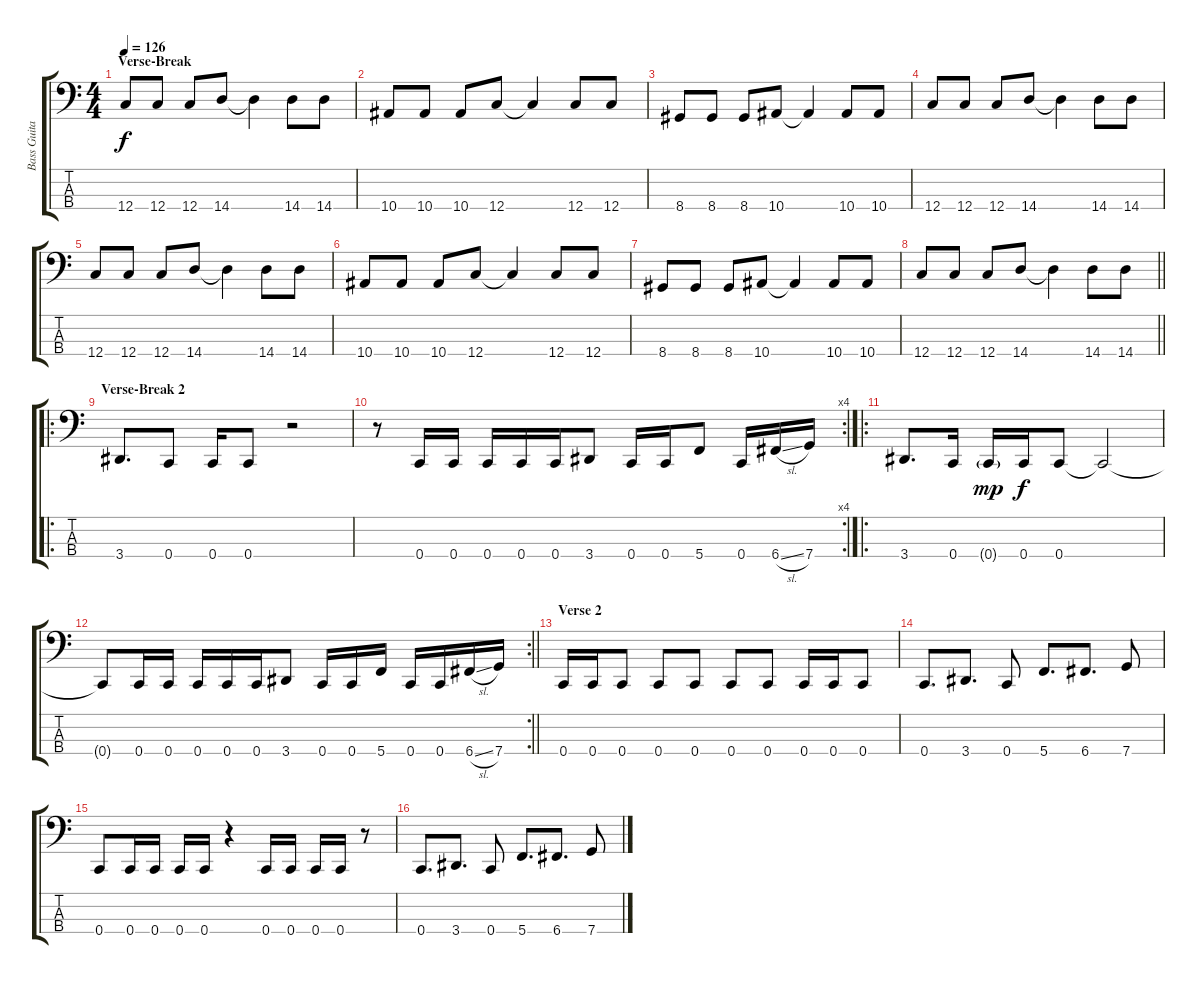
\track ("Bass Guitar" "Bass Guita") {instrument electricbasspick}
\staff {score tabs}
\tuning (F2 C2 G1 C1) {hide}
\ts (4 4)
\section ("" "Verse-Break")
\tempo 126
\clef f4
\ks c
12.4.8{dy f} 12.4.8 12.4.8 14.4.8 14.4{t}.4 14.4.8 14.4.8 |
10.4.8 10.4.8 10.4.8 12.4.8 12.4{t}.4 12.4.8 12.4.8 |
8.4.8 8.4.8 8.4.8 10.4.8 10.4{t}.4 10.4.8 10.4.8 |
12.4.8 12.4.8 12.4.8 14.4.8 14.4{t}.4 14.4.8 14.4.8 |
12.4.8 12.4.8 12.4.8 14.4.8 14.4{t}.4 14.4.8 14.4.8 |
10.4.8 10.4.8 10.4.8 12.4.8 12.4{t}.4 12.4.8 12.4.8 |
8.4.8 8.4.8 8.4.8 10.4.8 10.4{t}.4 10.4.8 10.4.8 |
\barLineRight lightlight
12.4.8 12.4.8 12.4.8 14.4.8 14.4{t}.4 14.4.8 14.4.8 |
\ro
\section ("" "Verse-Break 2")
3.4.8{d} 0.4.8 0.4.16 0.4.8 r.2 |
\rc 4
r.8 0.4.16 0.4.16 0.4.16 0.4.16 0.4.16 3.4.8 0.4.16 0.4.16 5.4.8 0.4.16 6.4{sl}.16 7.4.16 |
\ro
3.4.8{d} 0.4.16 0.4{g}.16{dy mp} 0.4.16{dy f} 0.4.8 0.4{t}.2 |
\rc 2
\barLineRight lightlight
0.4{t}.8 0.4.16 0.4.16 0.4.16 0.4.16 0.4.16 3.4.8 0.4.16 0.4.16 5.4.16 0.4.16 0.4.16 6.4{sl}.16 7.4.16 |
\section ("" "Verse 2")
0.4.16 0.4.16 0.4.8 0.4.8 0.4.8 0.4.8 0.4.8 0.4.16 0.4.16 0.4.8 |
0.4.8{d} 3.4.8{d} 0.4.8 5.4.8{d} 6.4.8{d} 7.4.8 |
0.4.8 0.4.16 0.4.16 0.4.16 0.4.16 r.4 0.4.16 0.4.16 0.4.16 0.4.16 r.8 |
0.4.8{d} 3.4.8{d} 0.4.8 5.4.8{d} 6.4.8{d} 7.4.8
